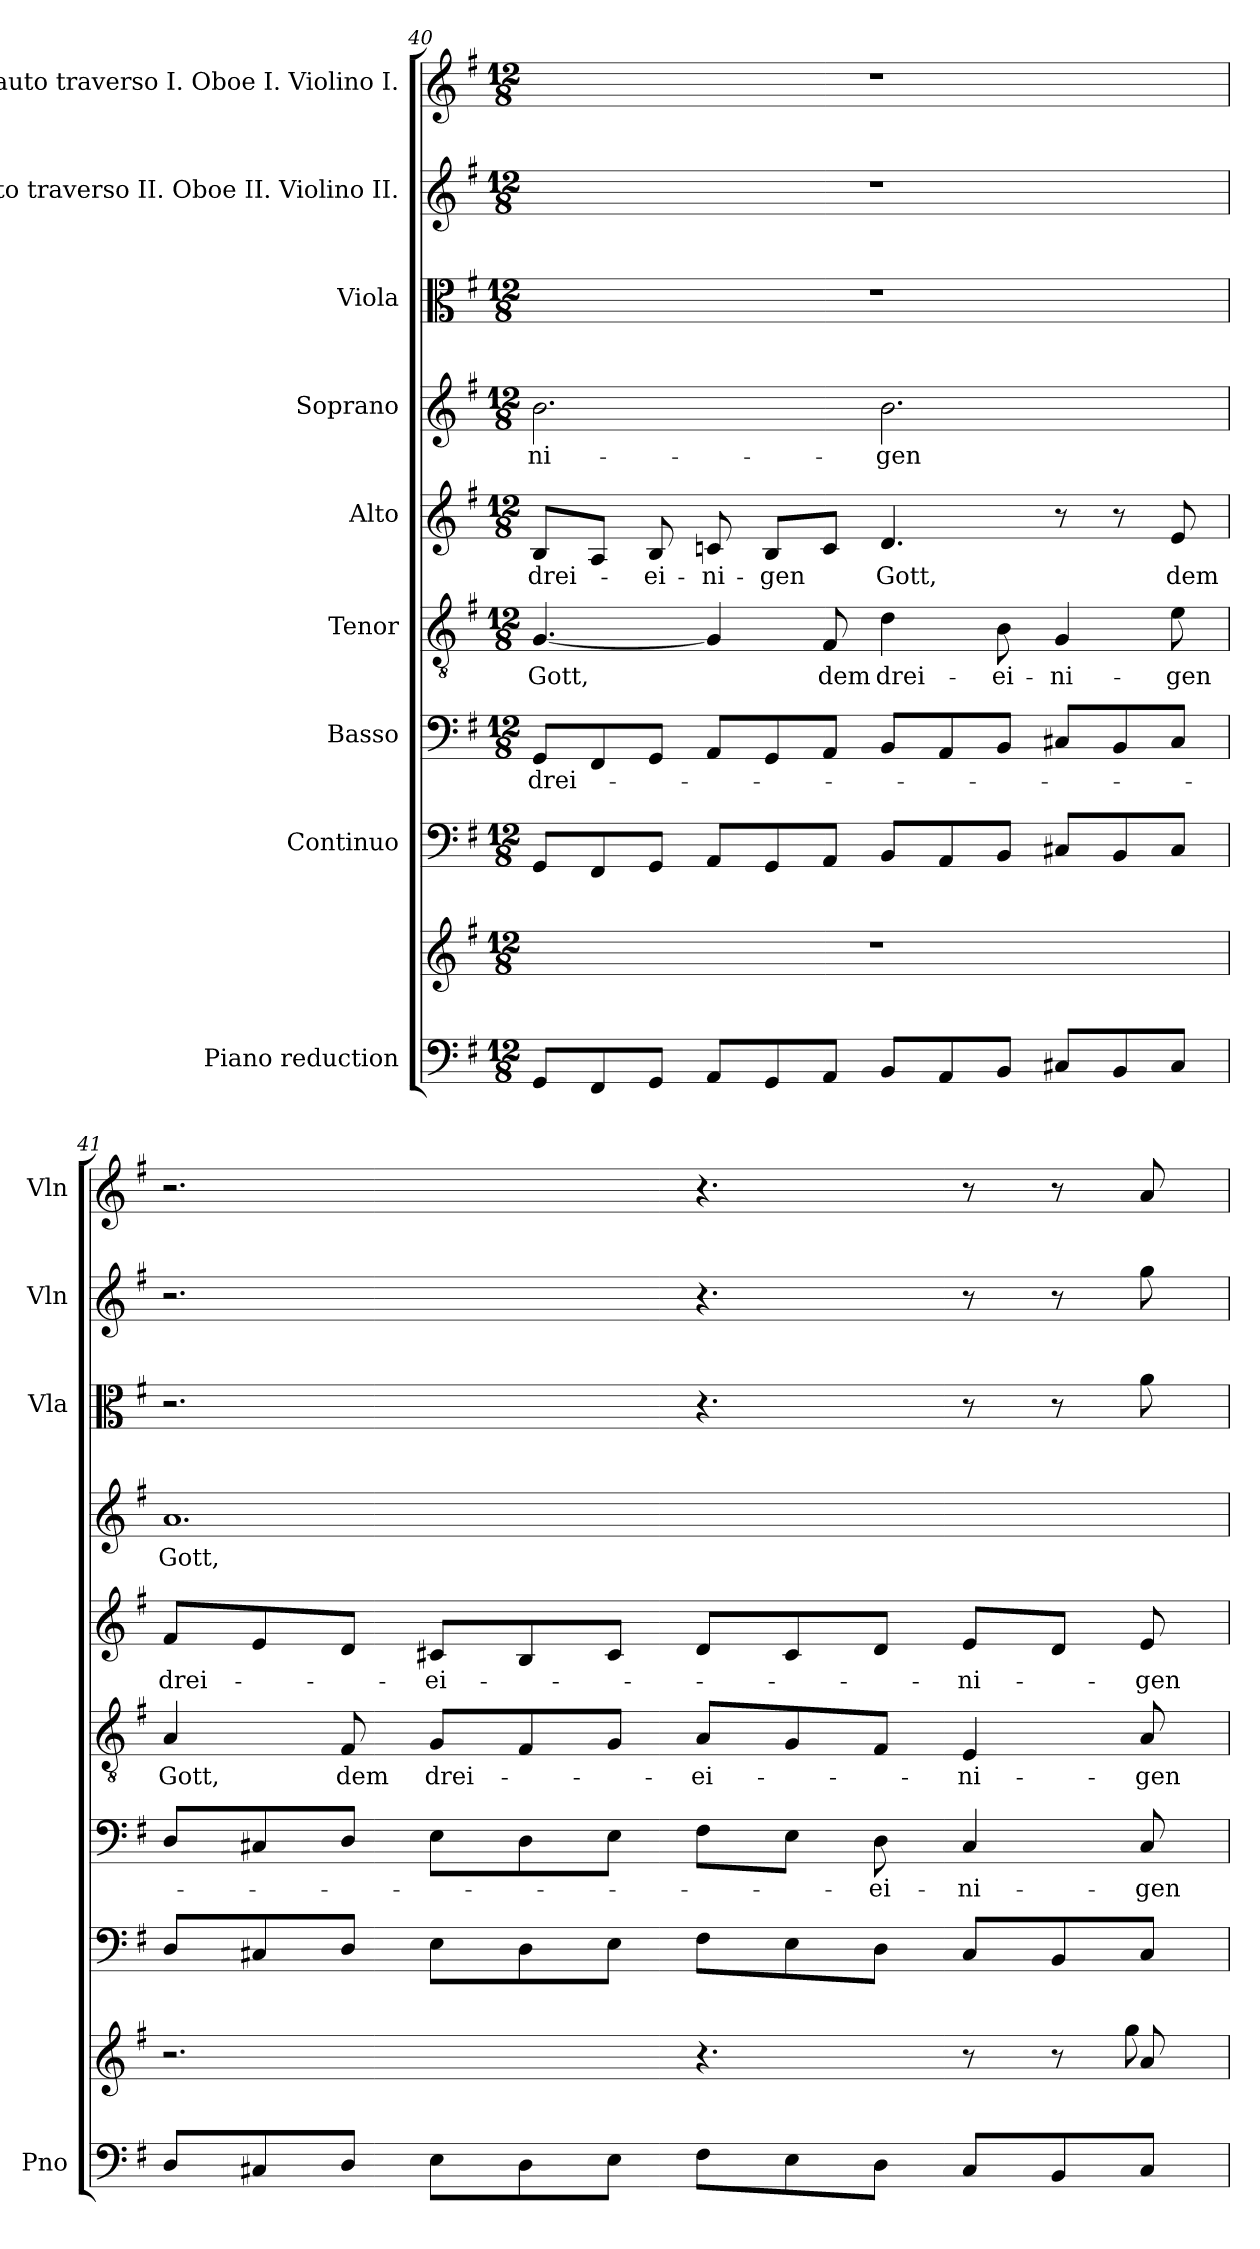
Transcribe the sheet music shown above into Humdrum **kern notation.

**kern	**kern	**kern	**kern	**text	**kern	**text	**kern	**text	**kern	**text	**kern	**kern	**kern
*part9	*part9	*part8	*part7	*part7	*part6	*part6	*part5	*part5	*part4	*part4	*part3	*part2	*part1
*staff10	*staff9	*staff8	*staff7	*staff7	*staff6	*staff6	*staff5	*staff5	*staff4	*staff4	*staff3	*staff2	*staff1
*I"Piano reduction	*	*I"Continuo	*I"Basso	*	*I"Tenor	*	*I"Alto	*	*I"Soprano	*	*I"Viola	*I"Flauto traverso II. Oboe II. Violino II.	*I"Flauto traverso I. Oboe I. Violino I.
*I'Pno	*	*	*	*	*	*	*	*	*	*	*I'Vla	*I'Vln	*I'Vln
!!LO:PB:g=z
*clefF4	*clefG2	*clefF4	*clefF4	*	*clefGv2	*	*clefG2	*	*clefG2	*	*clefC3	*clefG2	*clefG2
*k[f#]	*k[f#]	*k[f#]	*k[f#]	*	*k[f#]	*	*k[f#]	*	*k[f#]	*	*k[f#]	*k[f#]	*k[f#]
*M12/8	*M12/8	*M12/8	*M12/8	*	*M12/8	*	*M12/8	*	*M12/8	*	*M12/8	*M12/8	*M12/8
=40	=40	=40	=40	=40	=40	=40	=40	=40	=40	=40	=40	=40	=40
!	!	!	!	!LO:LY:b	!	!LO:LY:b	!	!LO:LY:b	!	!LO:LY:b	!	!	!
8GG/L	1.r	8GG/L	8GG/L	drei-	[4.G/	Gott,	8B/L	drei-	2.b\	-ni-	1.r	1.r	1.r
8FF#/	.	8FF#/	8FF#/	.	.	.	8A/J	.	.	.	.	.	.
!	!	!	!	!	!	!	!	!LO:LY:b	!	!	!	!	!
8GG/J	.	8GG/J	8GG/J	.	.	.	8B/	-ei-	.	.	.	.	.
!	!	!	!	!	!	!	!	!LO:LY:b	!	!	!	!	!
8AA/L	.	8AA/L	8AA/L	.	4G/]	.	8cn/	-ni-	.	.	.	.	.
!	!	!	!	!	!	!	!	!LO:LY:b	!	!	!	!	!
8GG/	.	8GG/	8GG/	.	.	.	8B/L	-gen	.	.	.	.	.
!	!	!	!	!	!	!LO:LY:b	!	!	!	!	!	!	!
8AA/J	.	8AA/J	8AA/J	.	8F#/	dem	8c/J	.	.	.	.	.	.
!	!	!	!	!	!	!LO:LY:b	!	!LO:LY:b	!	!LO:LY:b	!	!	!
8BB/L	.	8BB/L	8BB/L	.	4d\	drei-	4.d/	Gott,	2.b\	-gen	.	.	.
8AA/	.	8AA/	8AA/	.	.	.	.	.	.	.	.	.	.
!	!	!	!	!	!	!LO:LY:b	!	!	!	!	!	!	!
8BB/J	.	8BB/J	8BB/J	.	8B\	-ei-	.	.	.	.	.	.	.
!	!	!	!	!	!	!LO:LY:b	!	!	!	!	!	!	!
8C#X/L	.	8C#X/L	8C#X/L	.	4G/	-ni-	8r	.	.	.	.	.	.
8BB/	.	8BB/	8BB/	.	.	.	8r	.	.	.	.	.	.
!	!	!	!	!	!	!LO:LY:b	!	!LO:LY:b	!	!	!	!	!
8C#/J	.	8C#/J	8C#/J	.	8e\	-gen	8e/	dem	.	.	.	.	.
=41	=41	=41	=41	=41	=41	=41	=41	=41	=41	=41	=41	=41	=41
*	*^	*	*	*	*	*	*	*	*	*	*	*	*
!	!	!	!	!	!	!	!LO:LY:b	!	!LO:LY:b	!	!LO:LY:b	!	!	!
8D/L	2.r	2.ryy	8D/L	8D/L	.	4A/	Gott,	8f#/L	drei-	1.a	Gott,	2.r	2.r	2.r
8C#X/	.	.	8C#X/	8C#X/	.	.	.	8e/	.	.	.	.	.	.
!	!	!	!	!	!	!	!LO:LY:b	!	!	!	!	!	!	!
8D/J	.	.	8D/J	8D/J	.	8F#/	dem	8d/J	.	.	.	.	.	.
!	!	!	!	!	!	!	!LO:LY:b	!	!LO:LY:b	!	!	!	!	!
8E\L	.	.	8E\L	8E\L	.	8G/L	drei-	8c#X/L	-ei-	.	.	.	.	.
8D\	.	.	8D\	8D\	.	8F#/	.	8B/	.	.	.	.	.	.
8E\J	.	.	8E\J	8E\J	.	8G/J	.	8c#/J	.	.	.	.	.	.
!	!	!	!	!	!	!	!LO:LY:b	!	!	!	!	!	!	!
8F#\L	4.r	4.ryy	8F#\L	8F#\L	.	8A/L	-ei-	8d/L	.	.	.	4.r	4.r	4.r
8E\	.	.	8E\	8E\J	.	8G/	.	8c#/	.	.	.	.	.	.
!	!	!	!	!	!LO:LY:b	!	!	!	!	!	!	!	!	!
8D\J	.	.	8D\J	8D\	-ei-	8F#/J	.	8d/J	.	.	.	.	.	.
!	!	!	!	!	!LO:LY:b	!	!LO:LY:b	!	!LO:LY:b	!	!	!	!	!
8C#/L	8r	8ryy	8C#/L	4C#/	-ni-	4E/	-ni-	8e/L	-ni-	.	.	8r	8r	8r
8BB/	8r	8ryy	8BB/	.	.	.	.	8d/J	.	.	.	8r	8r	8r
!	!	!	!	!	!LO:LY:b	!	!LO:LY:b	!	!LO:LY:b	!	!	!	!	!
8C#/J	8a/	8gg\	8C#/J	8C#/	-gen	8A/	-gen	8e/	-gen	.	.	8a\	8gg\	8a/
*	*v	*v	*	*	*	*	*	*	*	*	*	*	*	*
=	=	=	=	=	=	=	=	=	=	=	=	=	=
*-	*-	*-	*-	*-	*-	*-	*-	*-	*-	*-	*-	*-	*-
